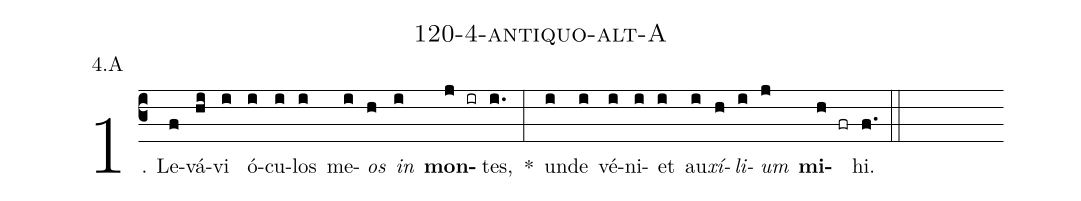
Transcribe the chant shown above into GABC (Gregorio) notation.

name: 120-4-antiquo-alt-A;
annotation: 4.A;
%%
(c3)1. Le(f)vá(hi)vi(i) ó(i)cu(i)los(i) me(i)<i>os</i>(h) <i>in</i>(i) <b>mon</b>(j ir)tes,(i.) *(:) un(i)de(i) vé(i)ni(i)et(i) au(i)<i>xí</i>(h)<i>li</i>(i)<i>um</i>(j) <b>mi</b>(h fr)hi.(f.) (::)
